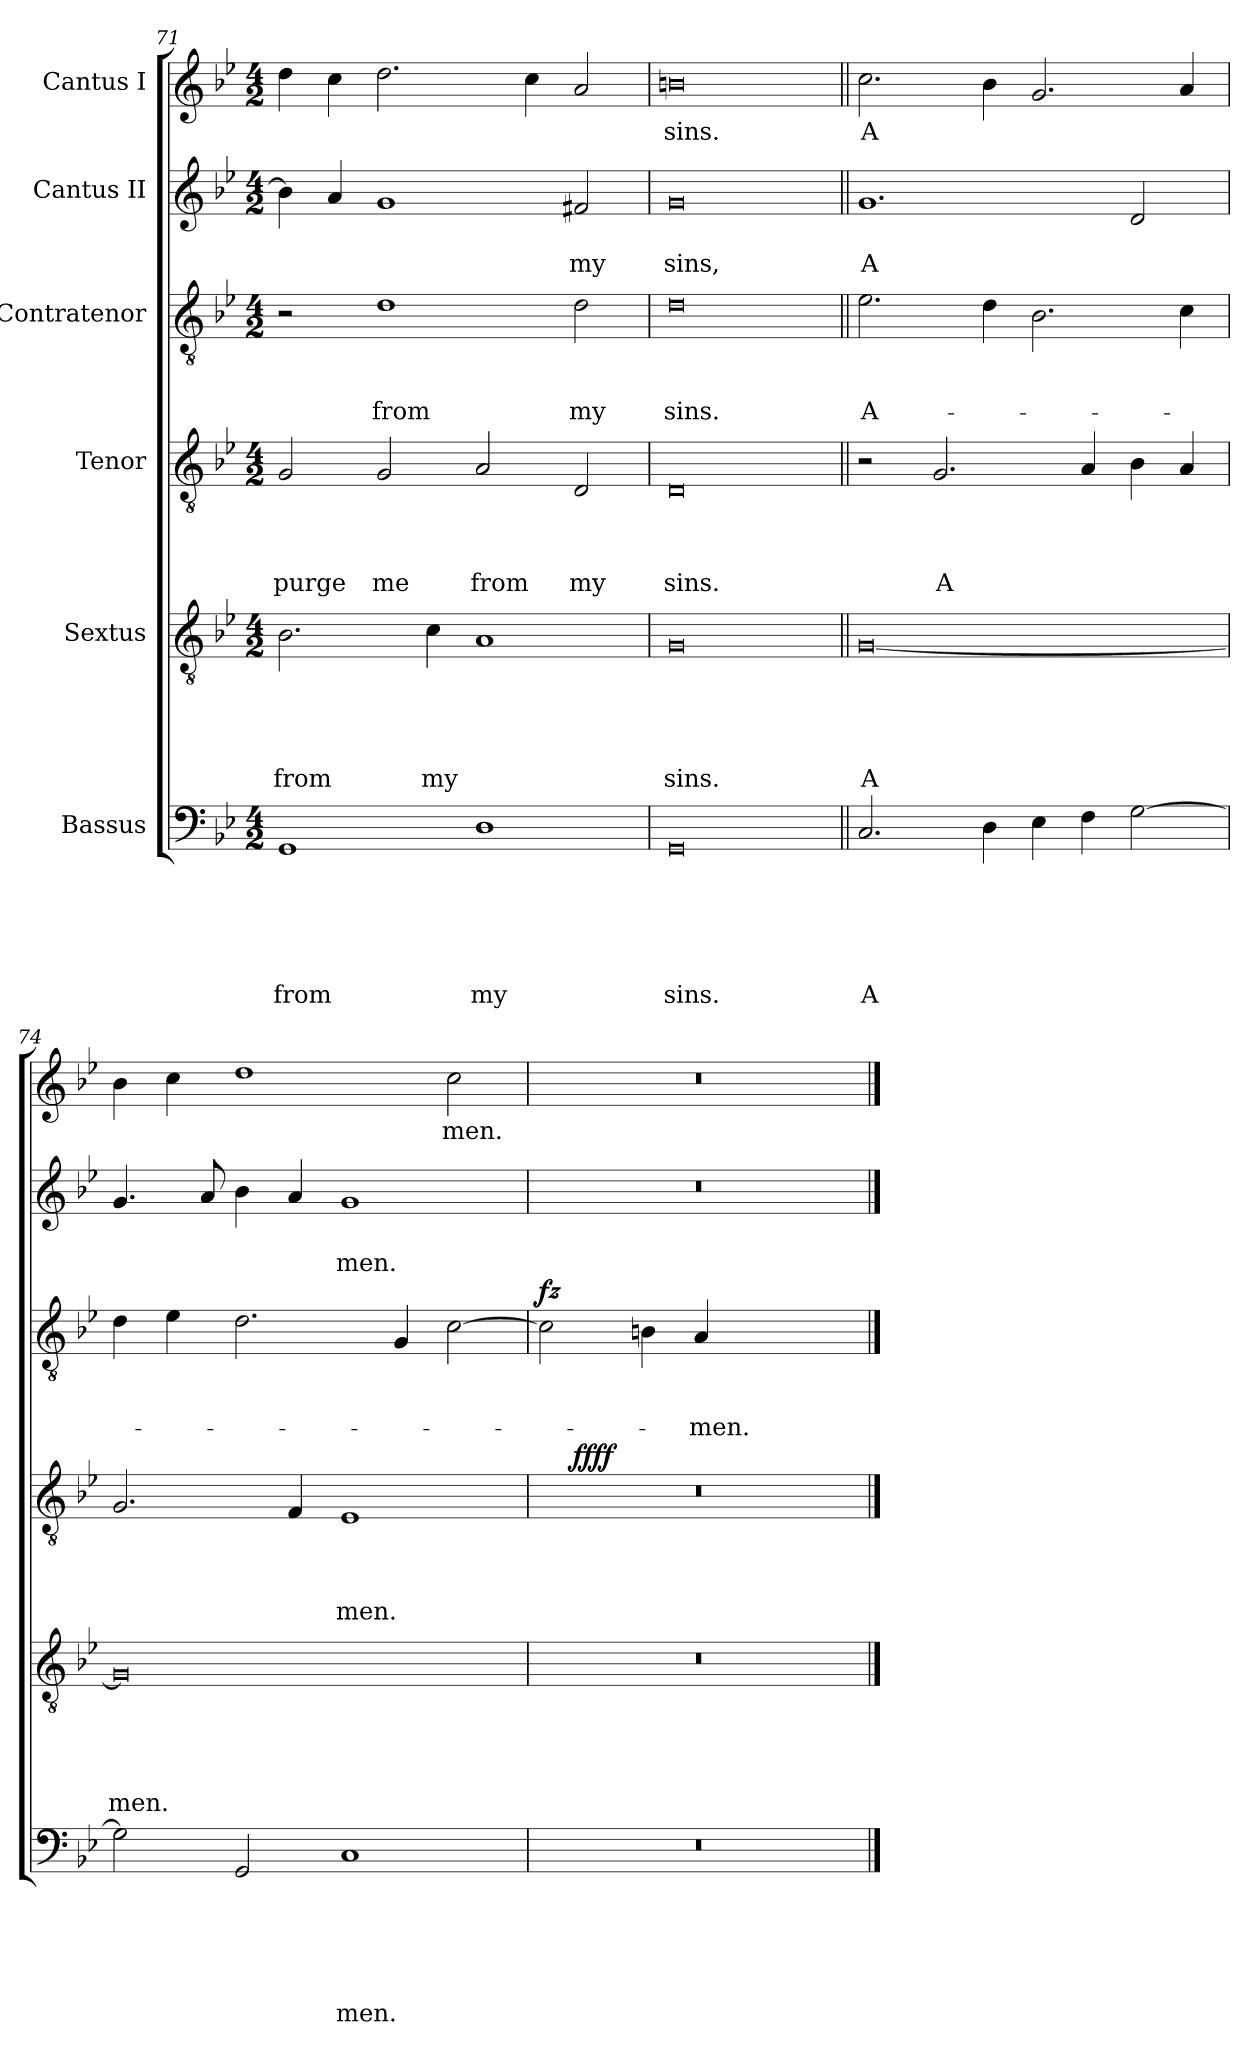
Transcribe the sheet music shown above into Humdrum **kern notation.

**kern	**text	**text	**text	**text	**text	**text	**dynam	**kern	**text	**text	**text	**text	**text	**kern	**text	**text	**text	**text	**dynam	**kern	**text	**text	**text	**dynam	**kern	**text	**text	**kern	**text
*part6	*part6	*part6	*part6	*part6	*part6	*part6	*part6	*part5	*part5	*part5	*part5	*part5	*part5	*part4	*part4	*part4	*part4	*part4	*part4	*part3	*part3	*part3	*part3	*part3	*part2	*part2	*part2	*part1	*part1
*staff6	*staff6	*staff6	*staff6	*staff6	*staff6	*staff6	*staff6	*staff5	*staff5	*staff5	*staff5	*staff5	*staff5	*staff4	*staff4	*staff4	*staff4	*staff4	*staff4	*staff3	*staff3	*staff3	*staff3	*staff3	*staff2	*staff2	*staff2	*staff1	*staff1
*I"Bassus	*	*	*	*	*	*	*	*I"Sextus	*	*	*	*	*	*I"Tenor	*	*	*	*	*	*I"Contratenor	*	*	*	*	*I"Cantus II	*	*	*I"Cantus I	*
*clefF4	*	*	*	*	*	*	*	*clefGv2	*	*	*	*	*	*clefGv2	*	*	*	*	*	*clefGv2	*	*	*	*	*clefG2	*	*	*clefG2	*
*k[b-e-]	*	*	*	*	*	*	*	*k[b-e-]	*	*	*	*	*	*k[b-e-]	*	*	*	*	*	*k[b-e-]	*	*	*	*	*k[b-e-]	*	*	*k[b-e-]	*
*B-:	*	*	*	*	*	*	*	*B-:	*	*	*	*	*	*B-:	*	*	*	*	*	*B-:	*	*	*	*	*B-:	*	*	*B-:	*
*M4/2	*	*	*	*	*	*	*	*M4/2	*	*	*	*	*	*M4/2	*	*	*	*	*	*M4/2	*	*	*	*	*M4/2	*	*	*M4/2	*
=71	=71	=71	=71	=71	=71	=71	=71	=71	=71	=71	=71	=71	=71	=71	=71	=71	=71	=71	=71	=71	=71	=71	=71	=71	=71	=71	=71	=71	=71
!	!	!	!	!	!	!LO:LY:b	!	!	!	!	!	!	!LO:LY:b	!	!	!	!	!LO:LY:b	!	!	!	!	!	!	!	!	!	!	!
1GG	.	.	.	.	.	from	.	2.B-\	.	.	.	.	from	2G/	.	.	.	purge	.	2r	.	.	.	.	4b-\]	.	.	4dd\	.
.	.	.	.	.	.	.	.	.	.	.	.	.	.	.	.	.	.	.	.	.	.	.	.	.	4a/	.	.	4cc\	.
!	!	!	!	!	!	!	!	!	!	!	!	!	!	!	!	!	!	!LO:LY:b	!	!	!	!	!LO:LY:b	!	!	!	!	!	!
.	.	.	.	.	.	.	.	.	.	.	.	.	.	2G/	.	.	.	me	.	1d	.	.	from	.	1g	.	.	2.dd\	.
!	!	!	!	!	!	!	!	!	!	!	!	!	!LO:LY:b	!	!	!	!	!	!	!	!	!	!	!	!	!	!	!	!
.	.	.	.	.	.	.	.	4c\	.	.	.	.	my	.	.	.	.	.	.	.	.	.	.	.	.	.	.	.	.
!	!	!	!	!	!	!LO:LY:b	!	!	!	!	!	!	!	!	!	!	!	!LO:LY:b	!	!	!	!	!	!	!	!	!	!	!
1D	.	.	.	.	.	my	.	1A	.	.	.	.	.	2A/	.	.	.	from	.	.	.	.	.	.	.	.	.	.	.
.	.	.	.	.	.	.	.	.	.	.	.	.	.	.	.	.	.	.	.	.	.	.	.	.	.	.	.	4cc\	.
!	!	!	!	!	!	!	!	!	!	!	!	!	!	!	!	!	!	!LO:LY:b	!	!	!	!	!LO:LY:b	!	!	!	!LO:LY:b	!	!
.	.	.	.	.	.	.	.	.	.	.	.	.	.	2D/	.	.	.	my	.	2d\	.	.	my	.	2f#X/	.	my	2a/	.
=72	=72	=72	=72	=72	=72	=72	=72	=72	=72	=72	=72	=72	=72	=72	=72	=72	=72	=72	=72	=72	=72	=72	=72	=72	=72	=72	=72	=72	=72
!	!	!	!	!	!	!LO:LY:b	!	!	!	!	!	!	!LO:LY:b	!	!	!	!	!LO:LY:b	!	!	!	!	!LO:LY:b	!	!	!	!LO:LY:b	!	!LO:LY:b
0GG	.	.	.	.	.	sins.	.	0G	.	.	.	.	sins.	0D	.	.	.	sins.	.	0d	.	.	sins.	.	0g	.	sins,	0bn	sins.
=73||	=73||	=73||	=73||	=73||	=73||	=73||	=73||	=73||	=73||	=73||	=73||	=73||	=73||	=73||	=73||	=73||	=73||	=73||	=73||	=73||	=73||	=73||	=73||	=73||	=73||	=73||	=73||	=73||	=73||
!	!	!	!	!	!	!LO:LY:b	!	!	!	!	!	!	!LO:LY:b	!	!	!	!	!	!	!	!	!	!LO:LY:b	!	!	!	!LO:LY:b	!	!LO:LY:b
2.C/	.	.	.	.	.	A	.	[<0G	.	.	.	.	A	2r	.	.	.	.	.	2.e-\	.	.	A-	.	1.g	.	A	2.cc\	A
!	!	!	!	!	!	!	!	!	!	!	!	!	!	!	!	!	!	!LO:LY:b	!	!	!	!	!	!	!	!	!	!	!
.	.	.	.	.	.	.	.	.	.	.	.	.	.	2.G/	.	.	.	A	.	.	.	.	.	.	.	.	.	.	.
4D\	.	.	.	.	.	.	.	.	.	.	.	.	.	.	.	.	.	.	.	4d\	.	.	.	.	.	.	.	4b-\	.
4E-\	.	.	.	.	.	.	.	.	.	.	.	.	.	.	.	.	.	.	.	2.B-\	.	.	.	.	.	.	.	2.g/	.
4F\	.	.	.	.	.	.	.	.	.	.	.	.	.	4A/	.	.	.	.	.	.	.	.	.	.	.	.	.	.	.
[>2G\	.	.	.	.	.	.	.	.	.	.	.	.	.	4B-\	.	.	.	.	.	.	.	.	.	.	2d/	.	.	.	.
.	.	.	.	.	.	.	.	.	.	.	.	.	.	4A/	.	.	.	.	.	4c\	.	.	.	.	.	.	.	4a/	.
=74	=74	=74	=74	=74	=74	=74	=74	=74	=74	=74	=74	=74	=74	=74	=74	=74	=74	=74	=74	=74	=74	=74	=74	=74	=74	=74	=74	=74	=74
!	!	!	!	!	!	!	!	!	!	!	!	!	!LO:LY:b	!	!	!	!	!	!	!	!	!	!	!	!	!	!	!	!
2G\]	.	.	.	.	.	.	.	0G]	.	.	.	.	men.	2.G/	.	.	.	.	.	4d\	.	.	.	.	4.g/	.	.	4b-\	.
.	.	.	.	.	.	.	.	.	.	.	.	.	.	.	.	.	.	.	.	4e-\	.	.	.	.	.	.	.	4cc\	.
.	.	.	.	.	.	.	.	.	.	.	.	.	.	.	.	.	.	.	.	.	.	.	.	.	8a/	.	.	.	.
2GG/	.	.	.	.	.	.	.	.	.	.	.	.	.	.	.	.	.	.	.	2.d\	.	.	.	.	4b-\	.	.	1dd	.
.	.	.	.	.	.	.	.	.	.	.	.	.	.	4F/	.	.	.	.	.	.	.	.	.	.	4a/	.	.	.	.
!	!	!	!	!	!	!LO:LY:b	!	!	!	!	!	!	!	!	!	!	!	!LO:LY:b	!	!	!	!	!	!	!	!	!LO:LY:b	!	!
1C	.	.	.	.	.	men.	.	.	.	.	.	.	.	1E-	.	.	.	men.	.	.	.	.	.	.	1g	.	men.	.	.
.	.	.	.	.	.	.	.	.	.	.	.	.	.	.	.	.	.	.	.	4G/	.	.	.	.	.	.	.	.	.
!	!	!	!	!	!	!	!	!	!	!	!	!	!	!	!	!	!	!	!	!	!	!	!	!	!	!	!	!	!LO:LY:b
.	.	.	.	.	.	.	.	.	.	.	.	.	.	.	.	.	.	.	.	[>2c\	.	.	.	.	.	.	.	2cc\	men.
=75	=75	=75	=75	=75	=75	=75	=75	=75	=75	=75	=75	=75	=75	=75	=75	=75	=75	=75	=75	=75	=75	=75	=75	=75	=75	=75	=75	=75	=75
!	!	!	!	!	!	!	!	!	!	!	!	!	!	!	!	!	!	!	!	!	!	!	!	!LO:DY:a	!	!	!	!	!
*^	*	*	*	*	*	*	*	*	*	*	*	*	*	*^	*	*	*	*	*	*	*	*	*	*	*	*	*	*	*
0r	8ryy	.	.	.	.	.	.	.	0r	.	.	.	.	.	0r	8ryy	.	.	.	.	.	2c\]	.	.	.	fz	0r	.	.	0r	.
!	!	!	!	!	!	!	!	!LO:DY:a	!	!	!	!	!	!	!	!	!	!	!	!	!	!	!	!	!	!	!	!	!	!	!
!	!	!	!	!	!	!	!	!LO:DY:n=1:b	!	!	!	!	!	!	!	!	!	!	!	!	!LO:DY:b	!	!	!	!	!	!	!	!	!	!
.	1...ryy	.	.	.	.	.	.	fz fz	.	.	.	.	.	.	.	1...ryy	.	.	.	.	ffff	.	.	.	.	.	.	.	.	.	.
.	.	.	.	.	.	.	.	.	.	.	.	.	.	.	.	.	.	.	.	.	.	4Bn\	.	.	.	.	.	.	.	.	.
!	!	!	!	!	!	!	!	!	!	!	!	!	!	!	!	!	!	!	!	!	!	!	!	!	!LO:LY:b	!	!	!	!	!	!
.	.	.	.	.	.	.	.	.	.	.	.	.	.	.	.	.	.	.	.	.	.	4A/	.	.	-men.	.	.	.	.	.	.
.	.	.	.	.	.	.	.	.	.	.	.	.	.	.	.	.	.	.	.	.	.	1ryy	.	.	.	.	.	.	.	.	.
*v	*v	*	*	*	*	*	*	*	*	*	*	*	*	*	*v	*v	*	*	*	*	*	*	*	*	*	*	*	*	*	*	*
==	==	==	==	==	==	==	==	==	==	==	==	==	==	==	==	==	==	==	==	==	==	==	==	==	==	==	==	==	==
*-	*-	*-	*-	*-	*-	*-	*-	*-	*-	*-	*-	*-	*-	*-	*-	*-	*-	*-	*-	*-	*-	*-	*-	*-	*-	*-	*-	*-	*-
